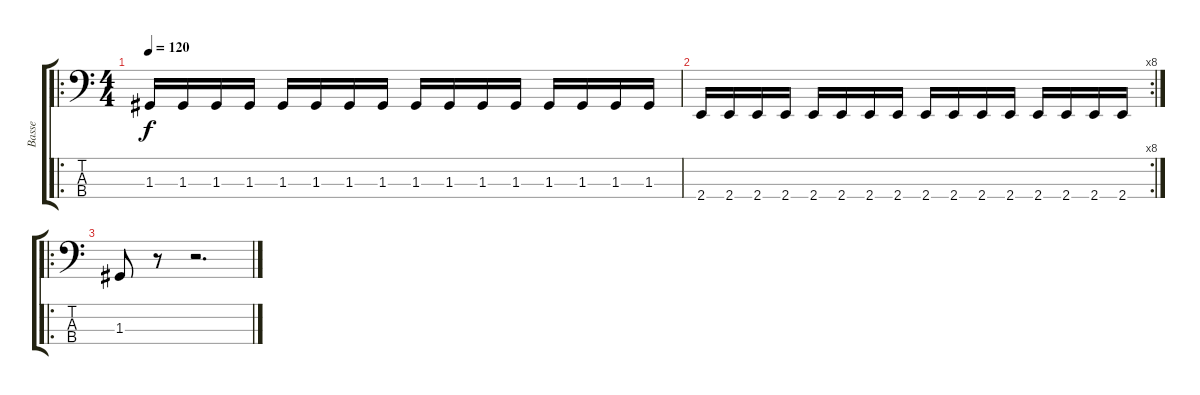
\track ("Basse" "Basse") {instrument electricbassfinger}
\staff {score tabs}
\tuning (F2 C2 G1 D1) {hide}
\ro
\ts (4 4)
\tempo 120
\clef f4
\ks c
1.3.16{dy f} 1.3.16 1.3.16 1.3.16 1.3.16 1.3.16 1.3.16 1.3.16 1.3.16 1.3.16 1.3.16 1.3.16 1.3.16 1.3.16 1.3.16 1.3.16 |
\rc 8
2.4.16 2.4.16 2.4.16 2.4.16 2.4.16 2.4.16 2.4.16 2.4.16 2.4.16 2.4.16 2.4.16 2.4.16 2.4.16 2.4.16 2.4.16 2.4.16 |
\ro
1.3.8 r.8 r.2{d}
